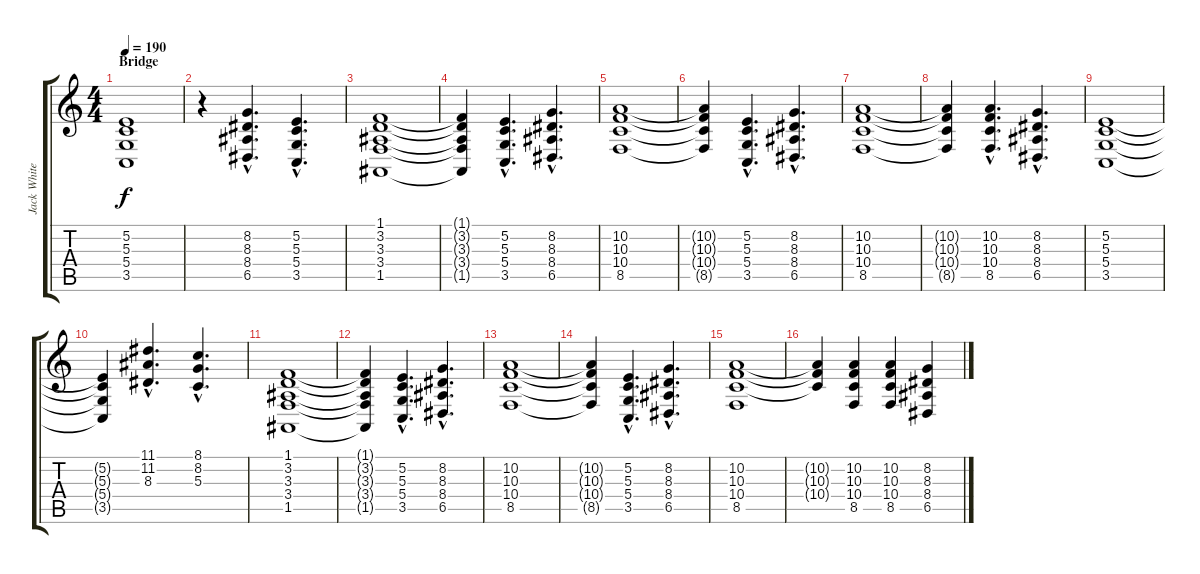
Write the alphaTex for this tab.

\track ("Jack White" "Jack White") {instrument acousticgrandpiano}
\staff {score tabs}
\tuning (E4 B3 G3 D3 A2 E2) {hide}
\ts (4 4)
\section ("" "Bridge")
\tempo 190
\clef g2
\ks c
(5.2 5.3 5.4 3.5).1{dy f} |
r.4 (8.2{hac} 8.3{hac} 8.4{hac} 6.5{hac}).4{d} (5.2{hac} 5.3{hac} 5.4{hac} 3.5{hac}).4{d} |
(1.1 3.2 3.3 3.4 1.5).1 |
(1.1{t} 3.2{t} 3.3{t} 3.4{t} 1.5{t}).4 (5.2{hac} 5.3{hac} 5.4{hac} 3.5{hac}).4{d} (8.2{hac} 8.3{hac} 8.4{hac} 6.5{hac}).4{d} |
(10.2 10.3 10.4 8.5).1 |
(10.2{t} 10.3{t} 10.4{t} 8.5{t}).4 (5.2{hac} 5.3{hac} 5.4{hac} 3.5{hac}).4{d} (8.2{hac} 8.3{hac} 8.4{hac} 6.5{hac}).4{d} |
(10.2 10.3 10.4 8.5).1 |
(10.2{t} 10.3{t} 10.4{t} 8.5{t}).4 (10.2{hac} 10.3{hac} 10.4{hac} 8.5{hac}).4{d} (8.2{hac} 8.3{hac} 8.4{hac} 6.5{hac}).4{d} |
(5.2 5.3 5.4 3.5).1 |
(5.2{t} 5.3{t} 5.4{t} 3.5{t}).4 (11.1{hac} 11.2{hac} 8.3{hac}).4{d} (8.1{hac} 8.2{hac} 5.3{hac}).4{d} |
(1.1 3.2 3.3 3.4 1.5).1 |
(1.1{t} 3.2{t} 3.3{t} 3.4{t} 1.5{t}).4 (5.2{hac} 5.3{hac} 5.4{hac} 3.5{hac}).4{d} (8.2{hac} 8.3{hac} 8.4{hac} 6.5{hac}).4{d} |
(10.2 10.3 10.4 8.5).1 |
(10.2{t} 10.3{t} 10.4{t} 8.5{t}).4 (5.2{hac} 5.3{hac} 5.4{hac} 3.5{hac}).4{d} (8.2{hac} 8.3{hac} 8.4{hac} 6.5{hac}).4{d} |
(10.2 10.3 10.4 8.5).1 |
(10.2{t} 10.3{t} 10.4{t}).4 (10.2 10.3 10.4 8.5).4 (10.2 10.3 10.4 8.5).4 (8.2 8.3 8.4 6.5).4
